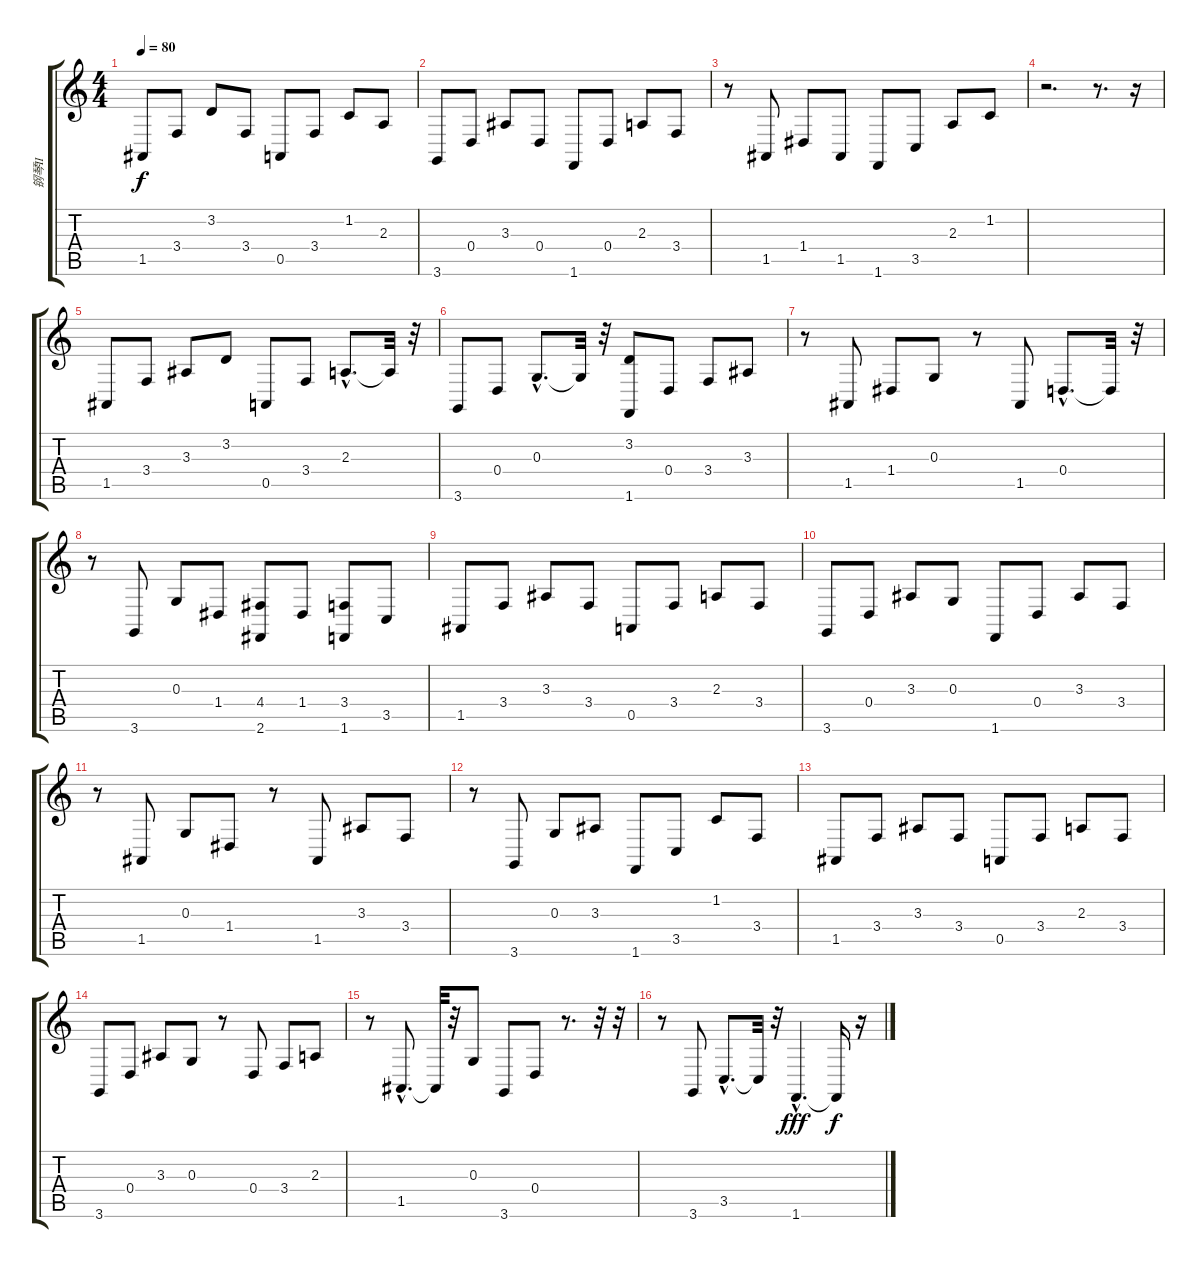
\track ("钢琴II" "钢琴II") {instrument acousticgrandpiano}
\staff {score tabs}
\tuning (E4 B3 G3 D3 A2 E2) {hide}
\ts (4 4)
\tempo 80
\clef g2
\ks c
1.5.8{dy f} 3.4.8 3.2.8 3.4.8 0.5.8 3.4.8 1.2.8 2.3.8 |
3.6.8 0.4.8 3.3.8 0.4.8 1.6.8 0.4.8 2.3.8 3.4.8 |
r.8 1.5.8 1.4.8 1.5.8 1.6.8 3.5.8 2.3.8 1.2.8 |
r.2{d} r.8{d} r.16 |
1.5.8 3.4.8 3.3.8 3.2.8 0.5.8 3.4.8 2.3{hac}.8{d} 2.3{t}.32 r.32 |
3.6.8 0.4.8 0.3{hac}.8{d} 0.3{t}.32 r.32 (3.2 1.6).8 0.4.8 3.4.8 3.3.8 |
r.8 1.5.8 1.4.8 0.3.8 r.8 1.5.8 0.4{hac}.8{d} 0.4{t}.32 r.32 |
r.8 3.6.8 0.3.8 1.4.8 (4.4 2.6).8 1.4.8 (3.4 1.6).8 3.5.8 |
1.5.8 3.4.8 3.3.8 3.4.8 0.5.8 3.4.8 2.3.8 3.4.8 |
3.6.8 0.4.8 3.3.8 0.3.8 1.6.8 0.4.8 3.3.8 3.4.8 |
r.8 1.5.8 0.3.8 1.4.8 r.8 1.5.8 3.3.8 3.4.8 |
r.8 3.6.8 0.3.8 3.3.8 1.6.8 3.5.8 1.2.8 3.4.8 |
1.5.8 3.4.8 3.3.8 3.4.8 0.5.8 3.4.8 2.3.8 3.4.8 |
3.6.8 0.4.8 3.3.8 0.3.8 r.8 0.4.8 3.4.8 2.3.8 |
r.8 1.5{hac}.8{d} 1.5{t}.32 r.32 0.3.8 3.6.8 0.4.8 r.8{d} r.32 r.32 |
r.8 3.6.8 3.5{hac}.8{d} 3.5{t}.32 r.32 1.6{hac}.4{d dy fff} 1.6{t}.16{dy f} r.16
